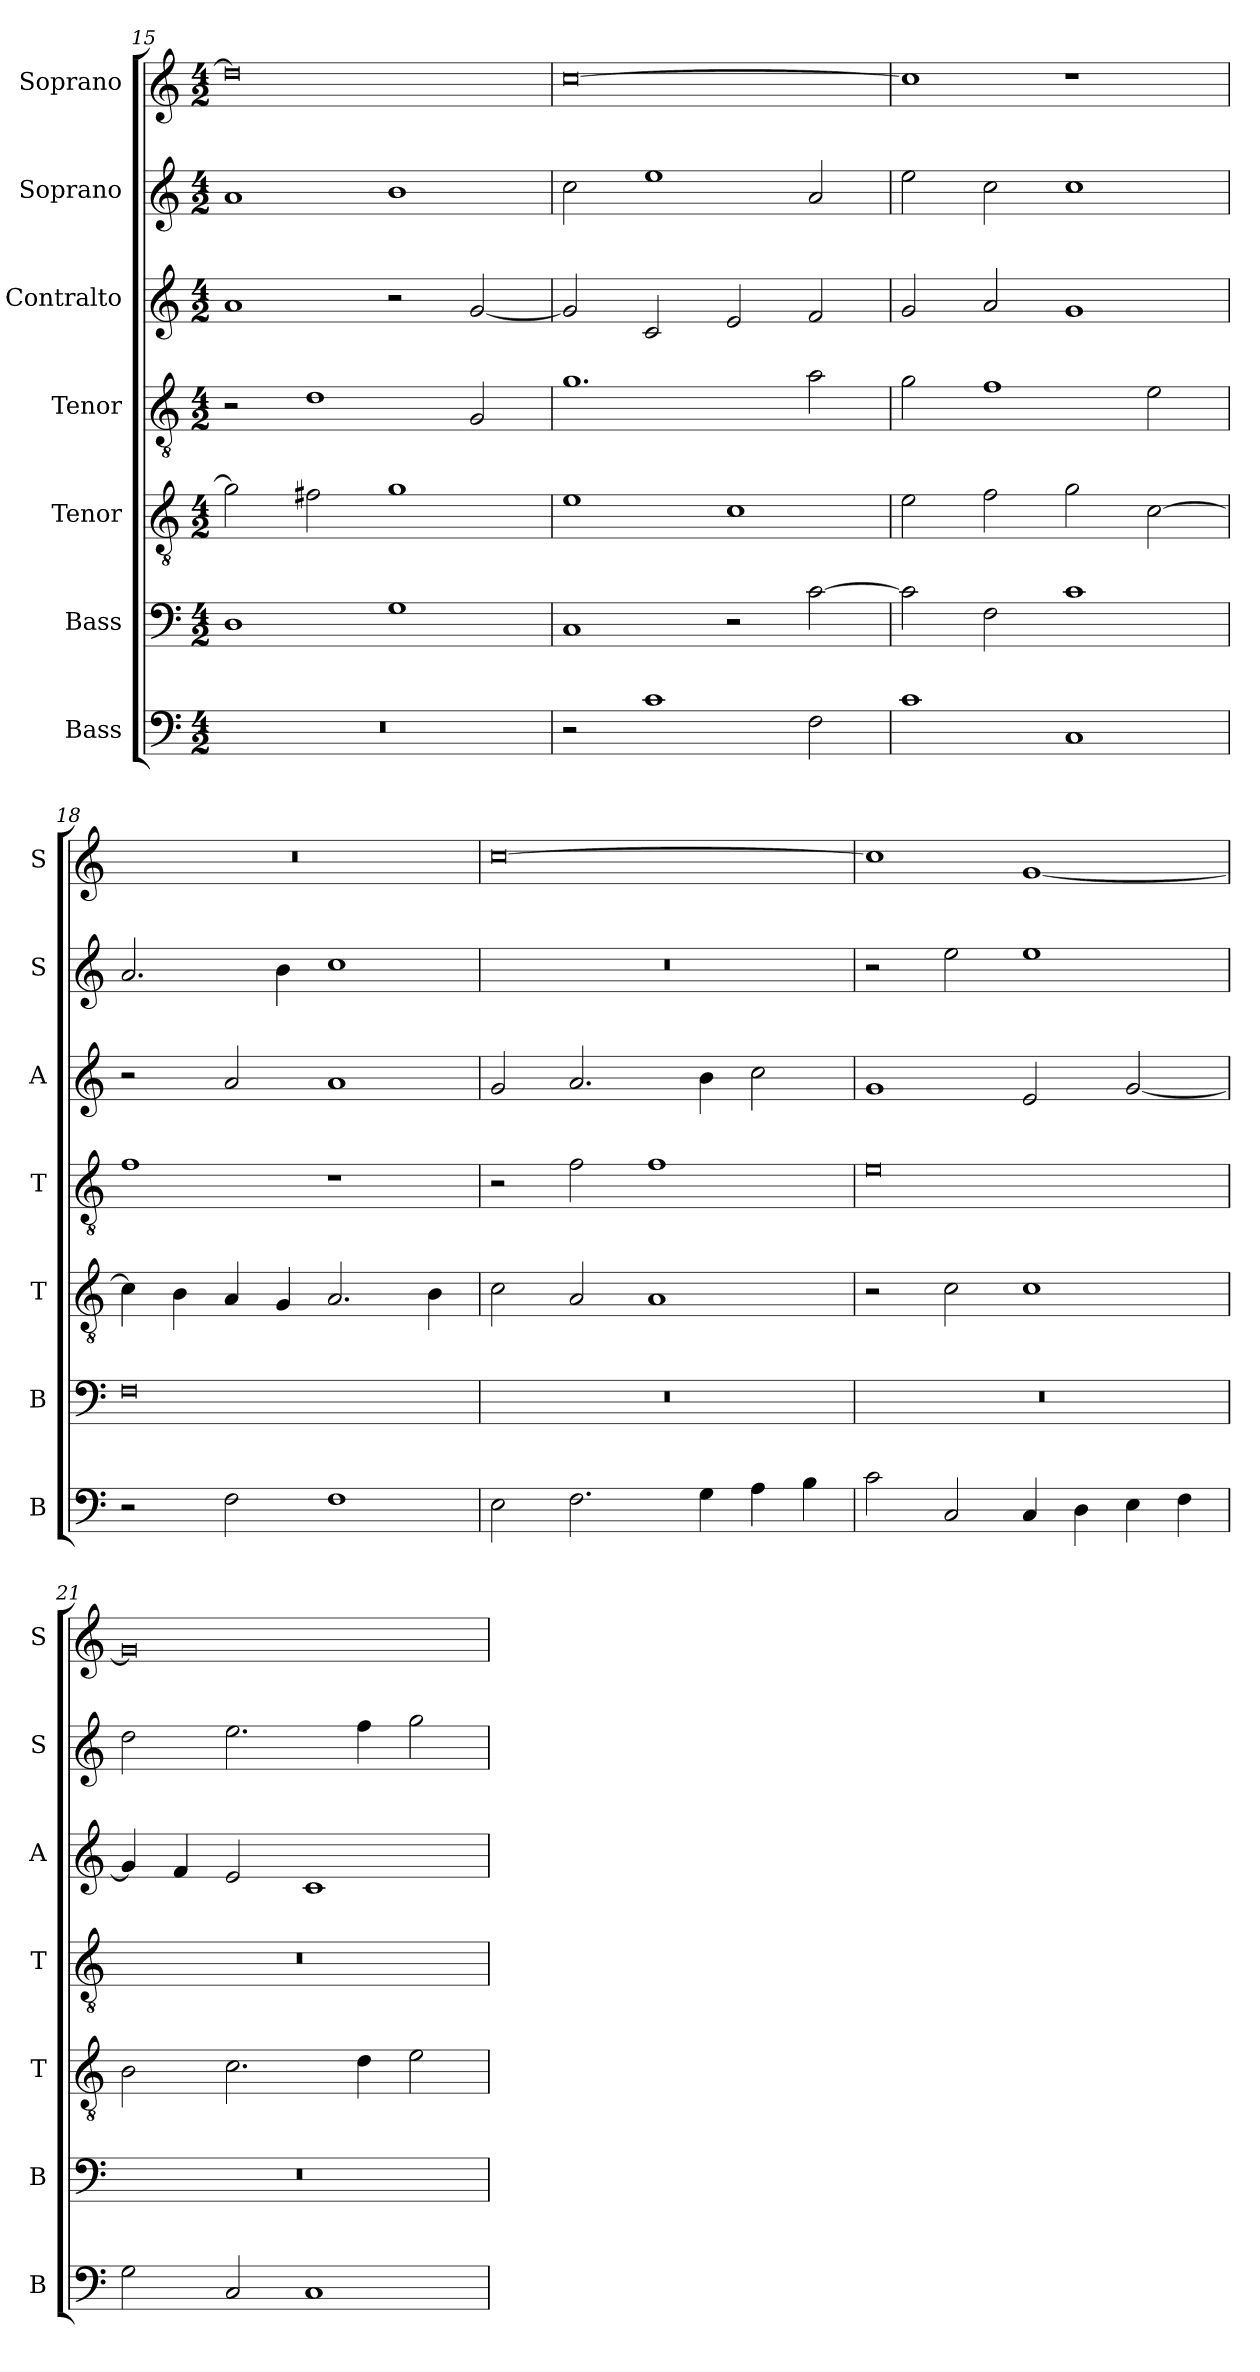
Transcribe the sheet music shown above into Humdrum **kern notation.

**kern	**kern	**kern	**kern	**kern	**kern	**kern
*part7	*part6	*part5	*part4	*part3	*part2	*part1
*staff7	*staff6	*staff5	*staff4	*staff3	*staff2	*staff1
*I"Bass	*I"Bass	*I"Tenor	*I"Tenor	*I"Contralto	*I"Soprano	*I"Soprano
*I'B	*I'B	*I'T	*I'T	*I'A	*I'S	*I'S
*clefF4	*clefF4	*clefGv2	*clefGv2	*clefG2	*clefG2	*clefG2
*k[]	*k[]	*k[]	*k[]	*k[]	*k[]	*k[]
*G:mix	*G:mix	*G:mix	*G:mix	*G:mix	*G:mix	*G:mix
*M4/2	*M4/2	*M4/2	*M4/2	*M4/2	*M4/2	*M4/2
=15	=15	=15	=15	=15	=15	=15
0r	1D	2g]	2r	1a	1a	0dd]
.	.	2f#X	1d	.	.	.
.	1G	1g	.	2r	1b	.
.	.	.	2G	[2g	.	.
=16	=16	=16	=16	=16	=16	=16
2r	1C	1e	1.g	2g]	2cc	[0cc
1c	.	.	.	2c	1ee	.
.	2r	1c	.	2e	.	.
2F	[2c	.	2a	2f	2a	.
=17	=17	=17	=17	=17	=17	=17
1c	2c]	2e	2g	2g	2ee	1cc]
.	2F	2f	1f	2a	2cc	.
1C	1c	2g	.	1g	1cc	1r
.	.	[2c	2e	.	.	.
=18	=18	=18	=18	=18	=18	=18
2r	0F	4c]	1f	2r	2.a	0r
.	.	4B	.	.	.	.
2F	.	4A	.	2a	.	.
.	.	4G	.	.	4b	.
1F	.	2.A	1r	1a	1cc	.
.	.	4B	.	.	.	.
=19	=19	=19	=19	=19	=19	=19
2E	0r	2c	2r	2g	0r	[0cc
2.F	.	2A	2f	2.a	.	.
.	.	1A	1f	.	.	.
4G	.	.	.	4b	.	.
4A	.	.	.	2cc	.	.
4B	.	.	.	.	.	.
=20	=20	=20	=20	=20	=20	=20
2c	0r	2r	0e	1g	2r	1cc]
2C	.	2c	.	.	2ee	.
4C	.	1c	.	2e	1ee	[1g
4D	.	.	.	.	.	.
4E	.	.	.	[2g	.	.
4F	.	.	.	.	.	.
=21	=21	=21	=21	=21	=21	=21
2G	0r	2B	0r	4g]	2dd	0g]
.	.	.	.	4f	.	.
2C	.	2.c	.	2e	2.ee	.
1C	.	.	.	1c	.	.
.	.	4d	.	.	4ff	.
.	.	2e	.	.	2gg	.
=	=	=	=	=	=	=
*-	*-	*-	*-	*-	*-	*-
